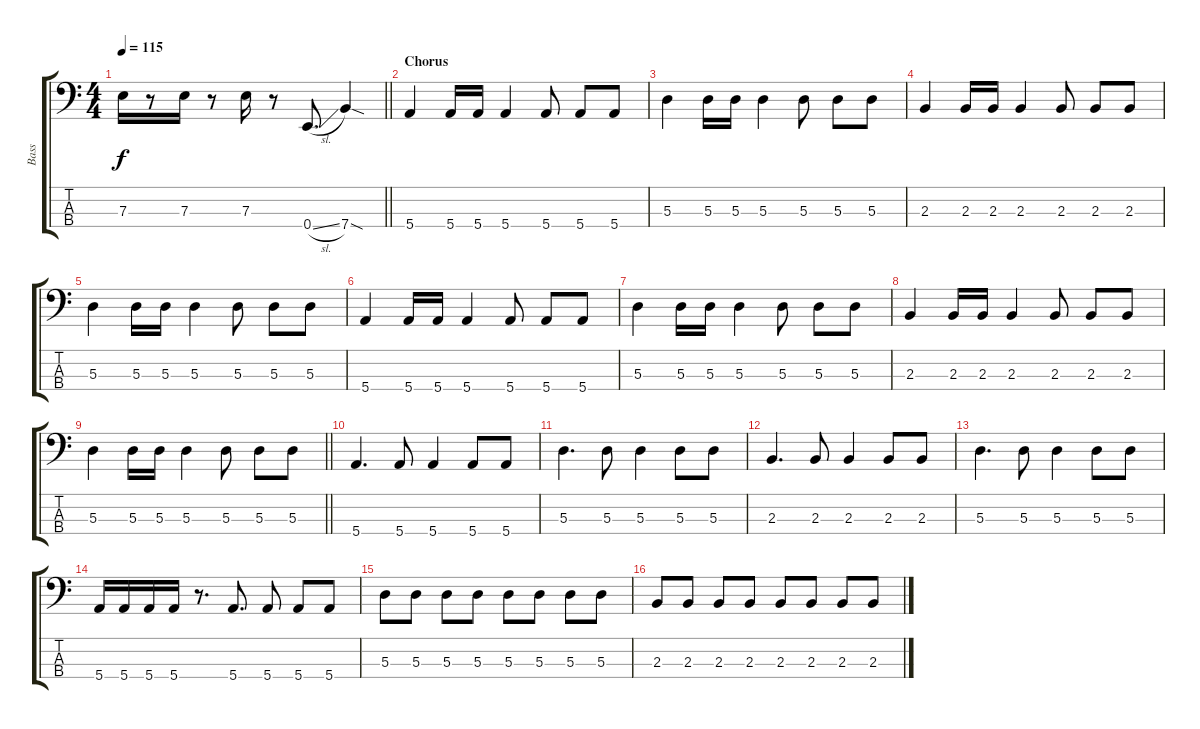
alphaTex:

\track ("Bass" "Bass") {instrument electricbasspick}
\staff {score tabs}
\tuning (G2 D2 A1 E1) {hide}
\ts (4 4)
\tempo 115
\clef f4
\barLineRight lightlight
\ks c
7.3.16{dy f} r.8 7.3.16 r.8 7.3.16 r.8 0.4{sl}.8{d} 7.4{sod}.4 |
\section ("" "Chorus")
5.4.4 5.4.16 5.4.16 5.4.4 5.4.8 5.4.8 5.4.8 |
5.3.4 5.3.16 5.3.16 5.3.4 5.3.8 5.3.8 5.3.8 |
2.3.4 2.3.16 2.3.16 2.3.4 2.3.8 2.3.8 2.3.8 |
5.3.4 5.3.16 5.3.16 5.3.4 5.3.8 5.3.8 5.3.8 |
5.4.4 5.4.16 5.4.16 5.4.4 5.4.8 5.4.8 5.4.8 |
5.3.4 5.3.16 5.3.16 5.3.4 5.3.8 5.3.8 5.3.8 |
2.3.4 2.3.16 2.3.16 2.3.4 2.3.8 2.3.8 2.3.8 |
\barLineRight lightlight
5.3.4 5.3.16 5.3.16 5.3.4 5.3.8 5.3.8 5.3.8 |
5.4.4{d} 5.4.8 5.4.4 5.4.8 5.4.8 |
5.3.4{d} 5.3.8 5.3.4 5.3.8 5.3.8 |
2.3.4{d} 2.3.8 2.3.4 2.3.8 2.3.8 |
5.3.4{d} 5.3.8 5.3.4 5.3.8 5.3.8 |
5.4.16 5.4.16 5.4.16 5.4.16 r.8{d} 5.4.8{d} 5.4.8 5.4.8 5.4.8 |
5.3.8 5.3.8 5.3.8 5.3.8 5.3.8 5.3.8 5.3.8 5.3.8 |
2.3.8 2.3.8 2.3.8 2.3.8 2.3.8 2.3.8 2.3.8 2.3.8
